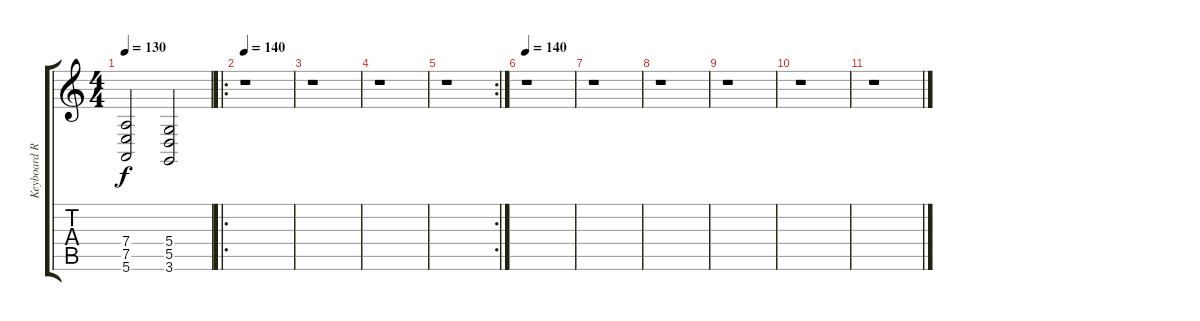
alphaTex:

\track ("Keyboard Rythem" "Keyboard R") {instrument stringensemble2}
\staff {score tabs}
\tuning (E4 B3 G3 D3 A2 E2) {hide}
\ts (4 4)
\tempo 130
\clef g2
\ks c
(7.4 7.5 5.6).2{dy f} (5.4 5.5 3.6).2 |
\ro
\tempo 140
r.1 |
r.1 |
r.1 |
\rc 2
r.1 |
\tempo 140
r.1 |
r.1 |
r.1 |
r.1 |
r.1 |
r.1
